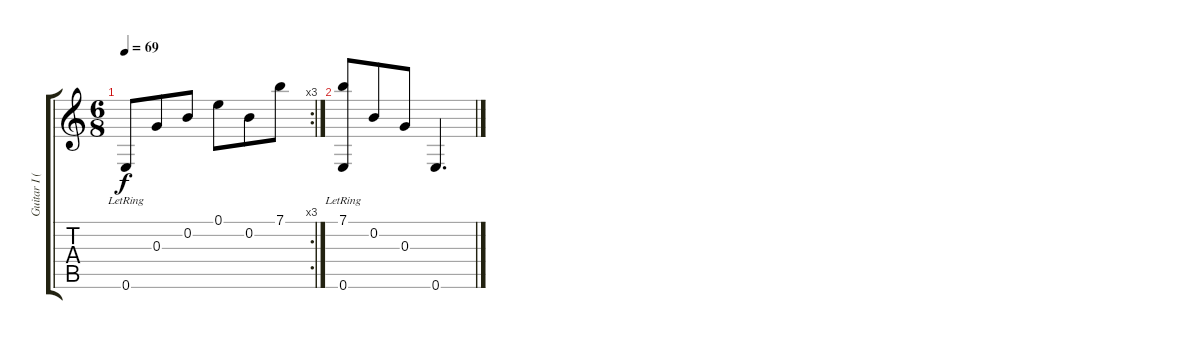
\track ("Guitar I (clean)" "Guitar I (") {instrument acousticguitarsteel}
\staff {score tabs}
\tuning (E4 B3 G3 D3 A2 E2) {hide}
\rc 3
\ts (6 8)
\tempo 69
\clef g2
\ks c
0.6{lr}.8{dy f} 0.3.8 0.2.8 0.1.8 0.2.8 7.1.8 |
(7.1 0.6{lr}).8 0.2.8 0.3.8 0.6.4{d}
